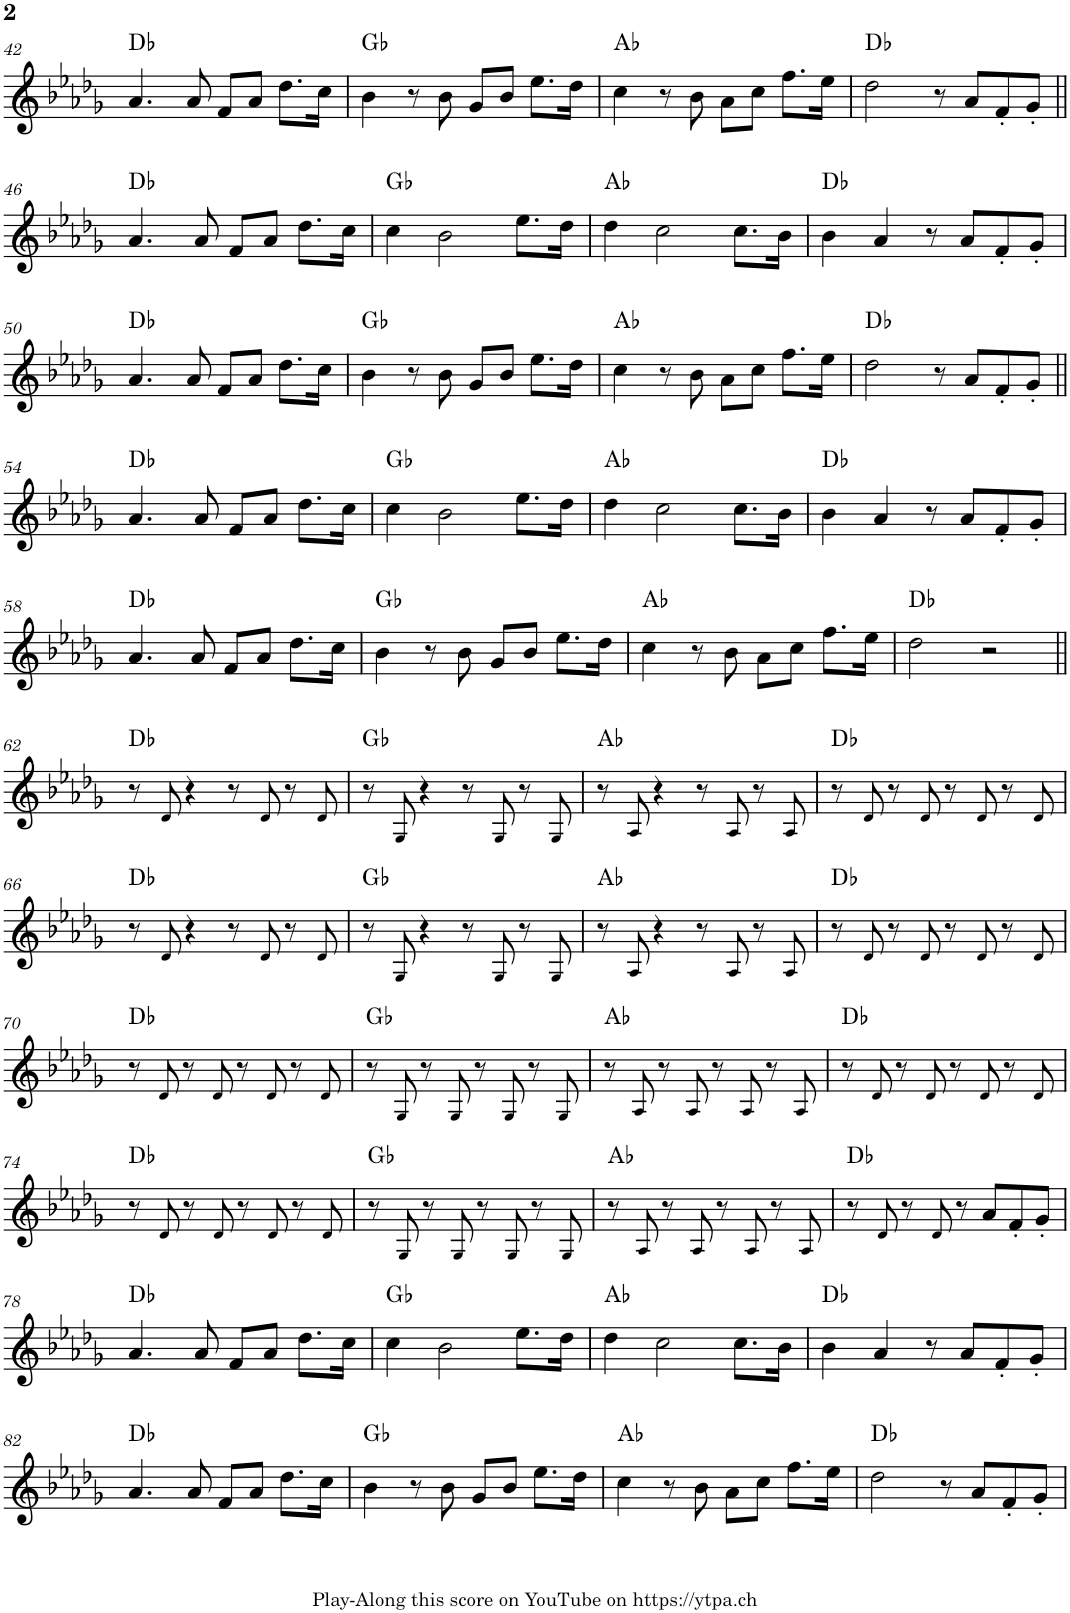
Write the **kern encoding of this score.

**kern	**harte
*part1	*part1
*staff1	*
*I"Piano	*
*I'Pno.	*
!!LO:PB:g=z
*clefG2	*
*k[b-e-a-d-g-]	*
*M4/4	*
=42	=42
4.a-/	Db:maj
8a-/	.
8f/L	.
8a-/J	.
8.dd-\L	.
16cc\Jk	.
=43	=43
4b-\	Gb:maj
8r	.
8b-\	.
8g-/L	.
8b-/J	.
8.ee-\L	.
16dd-\Jk	.
=44	=44
4cc\	Ab:maj
8r	.
8b-\	.
8a-\L	.
8cc\J	.
8.ff\L	.
16ee-\Jk	.
=45	=45
2dd-\	Db:maj
8r	.
8a-/L	.
8f'/	.
8g-'/J	.
!!LO:LB:g=z
=46||	=46||
4.a-/	Db:maj
8a-/	.
8f/L	.
8a-/J	.
8.dd-\L	.
16cc\Jk	.
=47	=47
4cc\	Gb:maj
2b-\	.
8.ee-\L	.
16dd-\Jk	.
=48	=48
4dd-\	Ab:maj
2cc\	.
8.cc\L	.
16b-\Jk	.
=49	=49
4b-\	Db:maj
4a-/	.
8r	.
8a-/L	.
8f'/	.
8g-'/J	.
!!LO:LB:g=z
=50	=50
4.a-/	Db:maj
8a-/	.
8f/L	.
8a-/J	.
8.dd-\L	.
16cc\Jk	.
=51	=51
4b-\	Gb:maj
8r	.
8b-\	.
8g-/L	.
8b-/J	.
8.ee-\L	.
16dd-\Jk	.
=52	=52
4cc\	Ab:maj
8r	.
8b-\	.
8a-\L	.
8cc\J	.
8.ff\L	.
16ee-\Jk	.
=53	=53
2dd-\	Db:maj
8r	.
8a-/L	.
8f'/	.
8g-'/J	.
!!LO:LB:g=z
=54||	=54||
4.a-/	Db:maj
8a-/	.
8f/L	.
8a-/J	.
8.dd-\L	.
16cc\Jk	.
=55	=55
4cc\	Gb:maj
2b-\	.
8.ee-\L	.
16dd-\Jk	.
=56	=56
4dd-\	Ab:maj
2cc\	.
8.cc\L	.
16b-\Jk	.
=57	=57
4b-\	Db:maj
4a-/	.
8r	.
8a-/L	.
8f'/	.
8g-'/J	.
!!LO:LB:g=z
=58	=58
4.a-/	Db:maj
8a-/	.
8f/L	.
8a-/J	.
8.dd-\L	.
16cc\Jk	.
=59	=59
4b-\	Gb:maj
8r	.
8b-\	.
8g-/L	.
8b-/J	.
8.ee-\L	.
16dd-\Jk	.
=60	=60
4cc\	Ab:maj
8r	.
8b-\	.
8a-\L	.
8cc\J	.
8.ff\L	.
16ee-\Jk	.
=61	=61
2dd-\	Db:maj
2r	.
!!LO:LB:g=z
=62||	=62||
8r	Db:maj
8d-!/	.
4r	.
8r	.
8d-!/	.
8r	.
8d-!/	.
=63	=63
8r	Gb:maj
8G-!/	.
4r	.
8r	.
8G-!/	.
8r	.
8G-!/	.
=64	=64
8r	Ab:maj
8A-!/	.
4r	.
8r	.
8A-!/	.
8r	.
8A-!/	.
=65	=65
8r	Db:maj
8d-!/	.
8r	.
8d-!/	.
8r	.
8d-!/	.
8r	.
8d-!/	.
!!LO:LB:g=z
=66	=66
8r	Db:maj
8d-!/	.
4r	.
8r	.
8d-!/	.
8r	.
8d-!/	.
=67	=67
8r	Gb:maj
8G-!/	.
4r	.
8r	.
8G-!/	.
8r	.
8G-!/	.
=68	=68
8r	Ab:maj
8A-!/	.
4r	.
8r	.
8A-!/	.
8r	.
8A-!/	.
=69	=69
8r	Db:maj
8d-!/	.
8r	.
8d-!/	.
8r	.
8d-!/	.
8r	.
8d-!/	.
!!LO:LB:g=z
=70	=70
8r	Db:maj
8d-!/	.
8r	.
8d-!/	.
8r	.
8d-!/	.
8r	.
8d-!/	.
=71	=71
8r	Gb:maj
8G-!/	.
8r	.
8G-!/	.
8r	.
8G-!/	.
8r	.
8G-!/	.
=72	=72
8r	Ab:maj
8A-!/	.
8r	.
8A-!/	.
8r	.
8A-!/	.
8r	.
8A-!/	.
=73	=73
8r	Db:maj
8d-!/	.
8r	.
8d-!/	.
8r	.
8d-!/	.
8r	.
8d-!/	.
!!LO:LB:g=z
=74	=74
8r	Db:maj
8d-!/	.
8r	.
8d-!/	.
8r	.
8d-!/	.
8r	.
8d-!/	.
=75	=75
8r	Gb:maj
8G-!/	.
8r	.
8G-!/	.
8r	.
8G-!/	.
8r	.
8G-!/	.
=76	=76
8r	Ab:maj
8A-!/	.
8r	.
8A-!/	.
8r	.
8A-!/	.
8r	.
8A-!/	.
=77	=77
8r	Db:maj
8d-!/	.
8r	.
8d-!/	.
8r	.
8a-/L	.
8f'/	.
8g-'/J	.
!!LO:LB:g=z
=78	=78
4.a-/	Db:maj
8a-/	.
8f/L	.
8a-/J	.
8.dd-\L	.
16cc\Jk	.
=79	=79
4cc\	Gb:maj
2b-\	.
8.ee-\L	.
16dd-\Jk	.
=80	=80
4dd-\	Ab:maj
2cc\	.
8.cc\L	.
16b-\Jk	.
=81	=81
4b-\	Db:maj
4a-/	.
8r	.
8a-/L	.
8f'/	.
8g-'/J	.
!!LO:LB:g=z
=82	=82
4.a-/	Db:maj
8a-/	.
8f/L	.
8a-/J	.
8.dd-\L	.
16cc\Jk	.
=83	=83
4b-\	Gb:maj
8r	.
8b-\	.
8g-/L	.
8b-/J	.
8.ee-\L	.
16dd-\Jk	.
=84	=84
4cc\	Ab:maj
8r	.
8b-\	.
8a-\L	.
8cc\J	.
8.ff\L	.
16ee-\Jk	.
=85	=85
2dd-\	Db:maj
8r	.
8a-/L	.
8f'/	.
8g-'/J	.
=	=
*-	*-
